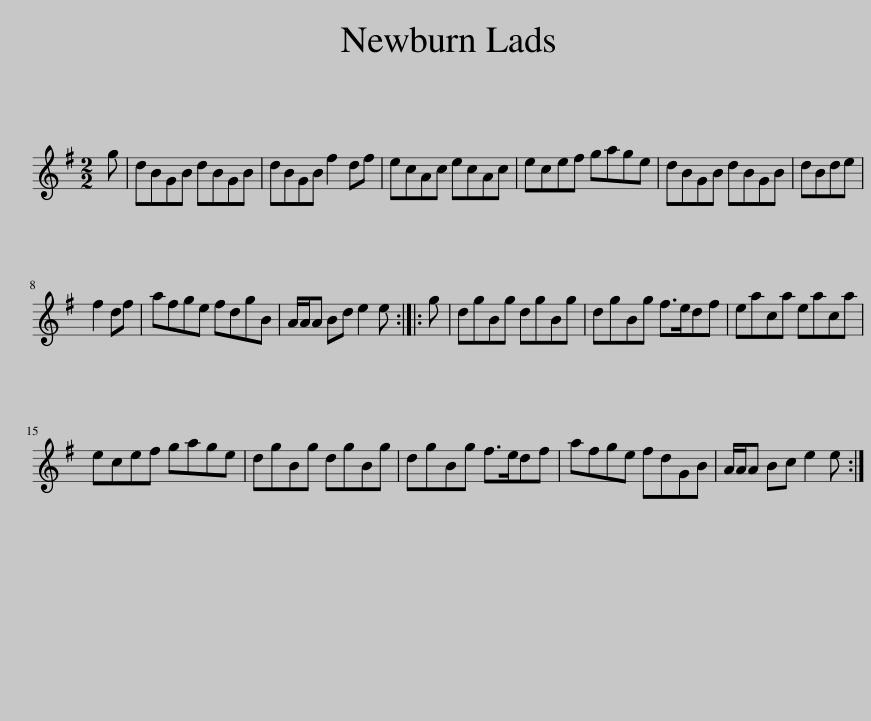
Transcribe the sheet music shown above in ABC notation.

X:1
L:1/8
M:2/2
I:linebreak $
K:G
V:1 treble
V:1
 g | dBGB dBGB | dBGB f2 df | ecAc ecAc | ecef gage | %5
 dBGB dBGB | dBde |$ f2 df | afge fdgB | A/A/A Bd e2 e :: %10
 g | dgBg dgBg | dgBg f>edf | eaca eaca |$ ecef gage | %15
 dgBg dgBg | dgBg f>edf | afge fdGB | A/A/A Bc e2 e :| %19
